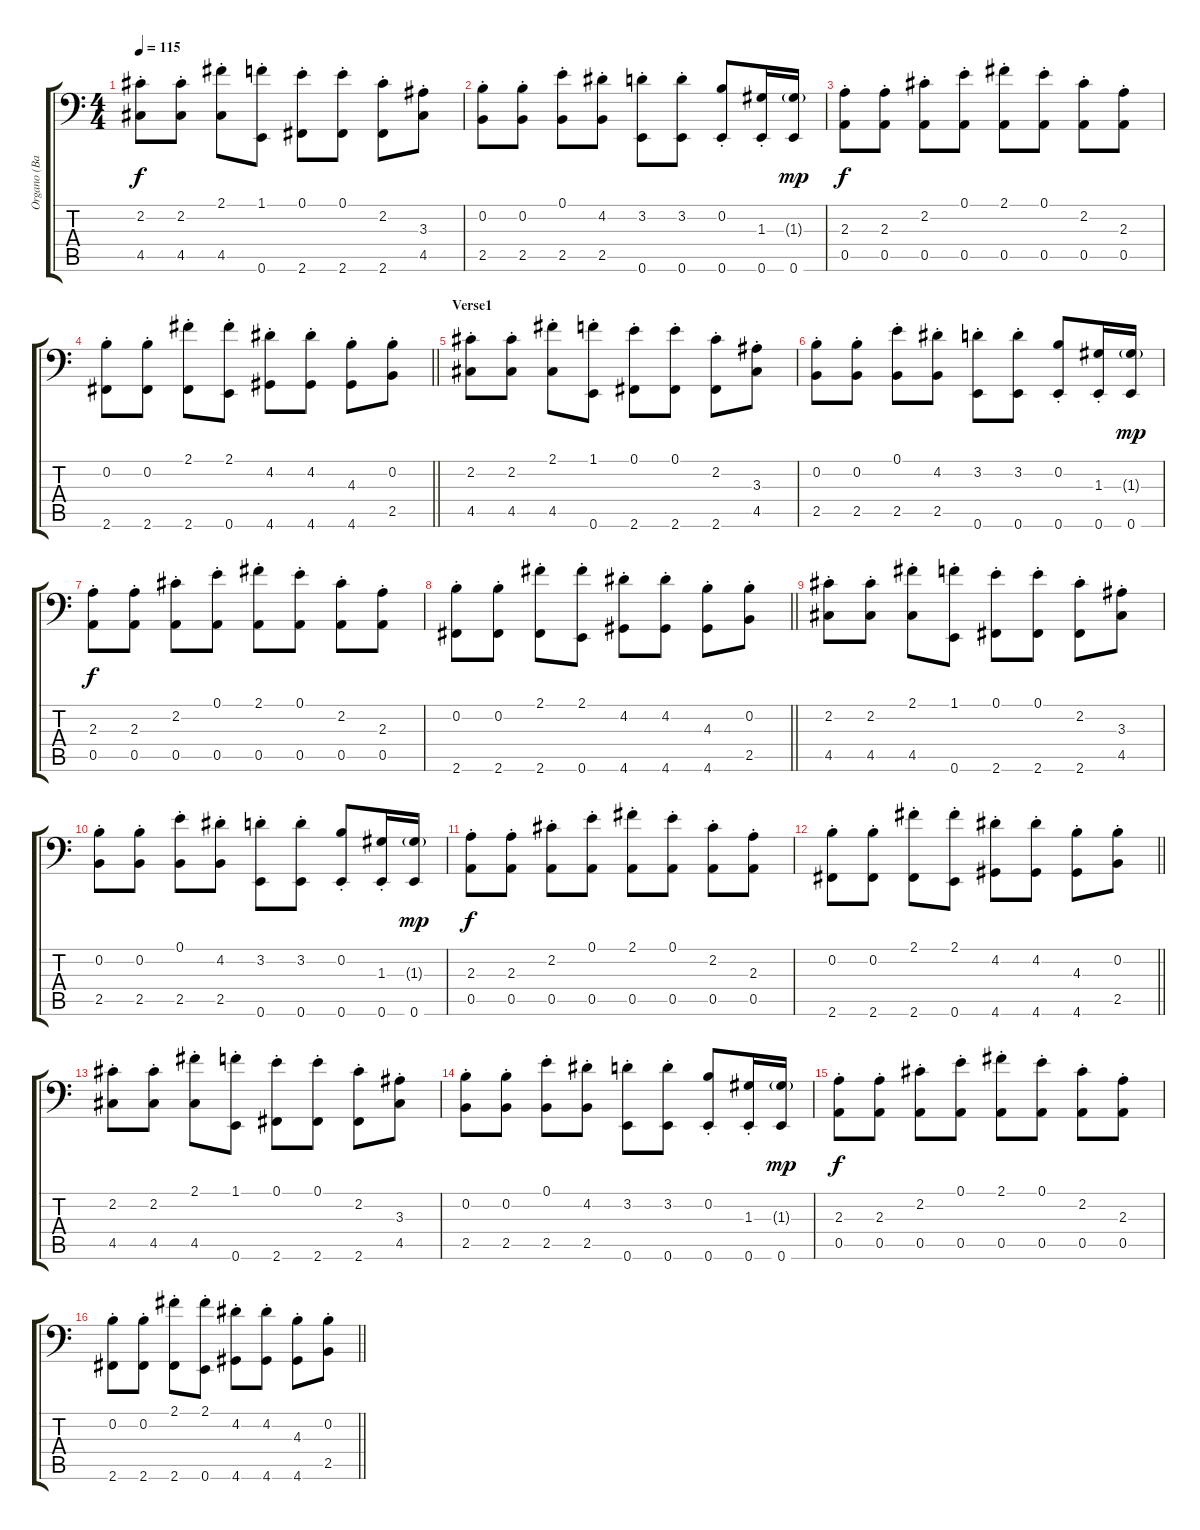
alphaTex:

\track ("Organo (Bass + Lead)" "Organo (Ba") {instrument synthbass1}
\staff {score tabs}
\tuning (E3 B2 G2 D2 A1 E1) {hide}
\ts (4 4)
\tempo 115
\clef f4
\ks c
(2.2{st} 4.5{st}).8{dy f instrument synthbass1} (2.2{st} 4.5{st}).8 (2.1{st} 4.5{st}).8 (1.1{st} 0.6{st}).8 (0.1{st} 2.6{st}).8 (0.1{st} 2.6{st}).8 (2.2{st} 2.6{st}).8 (3.3{st} 4.5{st}).8 |
(0.2{st} 2.5{st}).8 (0.2{st} 2.5{st}).8 (0.1{st} 2.5{st}).8 (4.2{st} 2.5{st}).8 (3.2{st} 0.6{st}).8 (3.2{st} 0.6{st}).8 (0.2{st} 0.6{st}).8 (1.3{st} 0.6{st}).16 (1.3{g} 0.6).16{dy mp} |
(2.3{st} 0.5{st}).8{dy f} (2.3{st} 0.5{st}).8 (2.2{st} 0.5{st}).8 (0.1{st} 0.5{st}).8 (2.1{st} 0.5{st}).8 (0.1{st} 0.5{st}).8 (2.2{st} 0.5{st}).8 (2.3{st} 0.5{st}).8 |
\barLineRight lightlight
(0.2{st} 2.6{st}).8 (0.2{st} 2.6{st}).8 (2.1{st} 2.6{st}).8 (2.1{st} 0.6{st}).8 (4.2{st} 4.6{st}).8 (4.2{st} 4.6{st}).8 (4.3{st} 4.6{st}).8 (0.2{st} 2.5{st}).8 |
\section ("" "Verse1")
(2.2{st} 4.5{st}).8 (2.2{st} 4.5{st}).8 (2.1{st} 4.5{st}).8 (1.1{st} 0.6{st}).8 (0.1{st} 2.6{st}).8 (0.1{st} 2.6{st}).8 (2.2{st} 2.6{st}).8 (3.3{st} 4.5{st}).8 |
(0.2{st} 2.5{st}).8 (0.2{st} 2.5{st}).8 (0.1{st} 2.5{st}).8 (4.2{st} 2.5{st}).8 (3.2{st} 0.6{st}).8 (3.2{st} 0.6{st}).8 (0.2{st} 0.6{st}).8 (1.3{st} 0.6{st}).16 (1.3{g} 0.6).16{dy mp} |
(2.3{st} 0.5{st}).8{dy f} (2.3{st} 0.5{st}).8 (2.2{st} 0.5{st}).8 (0.1{st} 0.5{st}).8 (2.1{st} 0.5{st}).8 (0.1{st} 0.5{st}).8 (2.2{st} 0.5{st}).8 (2.3{st} 0.5{st}).8 |
\barLineRight lightlight
(0.2{st} 2.6{st}).8 (0.2{st} 2.6{st}).8 (2.1{st} 2.6{st}).8 (2.1{st} 0.6{st}).8 (4.2{st} 4.6{st}).8 (4.2{st} 4.6{st}).8 (4.3{st} 4.6{st}).8 (0.2{st} 2.5{st}).8 |
(2.2{st} 4.5{st}).8 (2.2{st} 4.5{st}).8 (2.1{st} 4.5{st}).8 (1.1{st} 0.6{st}).8 (0.1{st} 2.6{st}).8 (0.1{st} 2.6{st}).8 (2.2{st} 2.6{st}).8 (3.3{st} 4.5{st}).8 |
(0.2{st} 2.5{st}).8 (0.2{st} 2.5{st}).8 (0.1{st} 2.5{st}).8 (4.2{st} 2.5{st}).8 (3.2{st} 0.6{st}).8 (3.2{st} 0.6{st}).8 (0.2{st} 0.6{st}).8 (1.3{st} 0.6{st}).16 (1.3{g} 0.6).16{dy mp} |
(2.3{st} 0.5{st}).8{dy f} (2.3{st} 0.5{st}).8 (2.2{st} 0.5{st}).8 (0.1{st} 0.5{st}).8 (2.1{st} 0.5{st}).8 (0.1{st} 0.5{st}).8 (2.2{st} 0.5{st}).8 (2.3{st} 0.5{st}).8 |
\barLineRight lightlight
(0.2{st} 2.6{st}).8 (0.2{st} 2.6{st}).8 (2.1{st} 2.6{st}).8 (2.1{st} 0.6{st}).8 (4.2{st} 4.6{st}).8 (4.2{st} 4.6{st}).8 (4.3{st} 4.6{st}).8 (0.2{st} 2.5{st}).8 |
(2.2{st} 4.5{st}).8 (2.2{st} 4.5{st}).8 (2.1{st} 4.5{st}).8 (1.1{st} 0.6{st}).8 (0.1{st} 2.6{st}).8 (0.1{st} 2.6{st}).8 (2.2{st} 2.6{st}).8 (3.3{st} 4.5{st}).8 |
(0.2{st} 2.5{st}).8 (0.2{st} 2.5{st}).8 (0.1{st} 2.5{st}).8 (4.2{st} 2.5{st}).8 (3.2{st} 0.6{st}).8 (3.2{st} 0.6{st}).8 (0.2{st} 0.6{st}).8 (1.3{st} 0.6{st}).16 (1.3{g} 0.6).16{dy mp} |
(2.3{st} 0.5{st}).8{dy f} (2.3{st} 0.5{st}).8 (2.2{st} 0.5{st}).8 (0.1{st} 0.5{st}).8 (2.1{st} 0.5{st}).8 (0.1{st} 0.5{st}).8 (2.2{st} 0.5{st}).8 (2.3{st} 0.5{st}).8 |
\barLineRight lightlight
(0.2{st} 2.6{st}).8 (0.2{st} 2.6{st}).8 (2.1{st} 2.6{st}).8 (2.1{st} 0.6{st}).8 (4.2{st} 4.6{st}).8 (4.2{st} 4.6{st}).8 (4.3{st} 4.6{st}).8 (0.2{st} 2.5{st}).8
